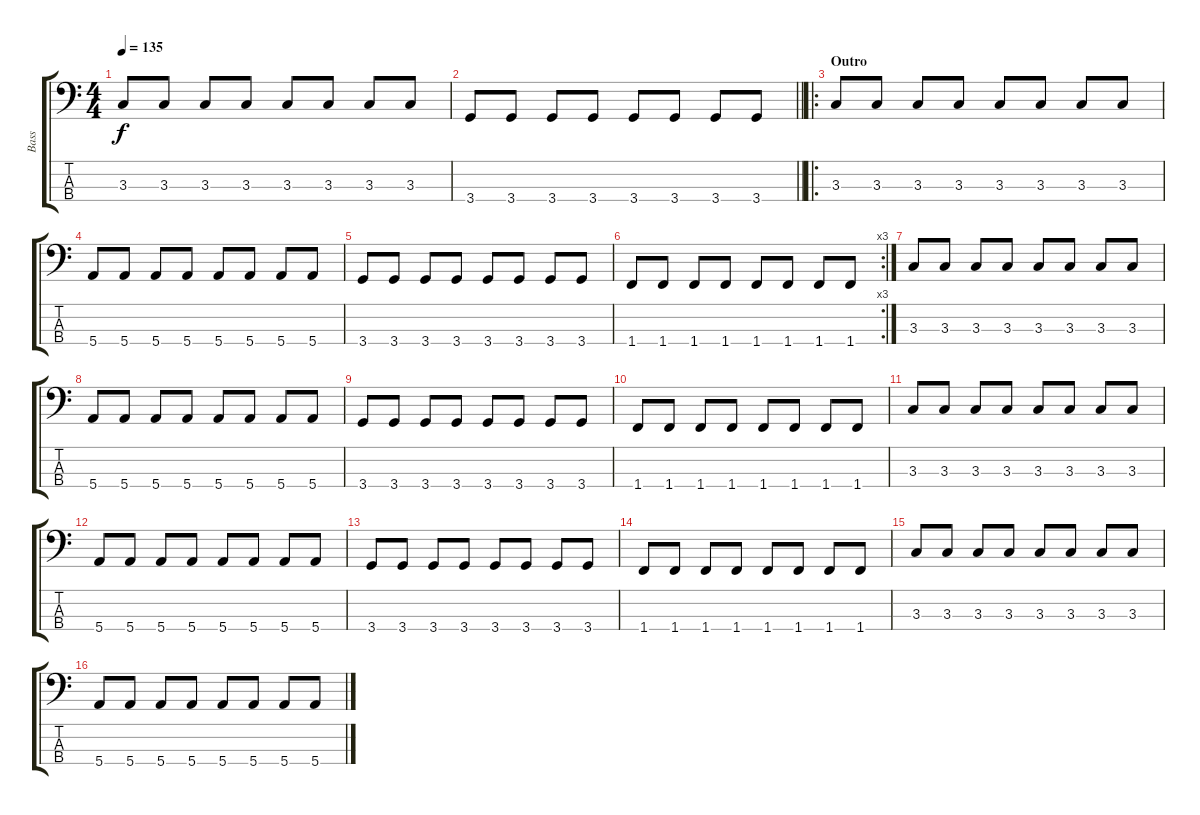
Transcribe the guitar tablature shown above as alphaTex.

\track ("Bass" "Bass") {instrument electricbassfinger}
\staff {score tabs}
\tuning (G2 D2 A1 E1) {hide}
\ts (4 4)
\tempo 135
\clef f4
\ks c
3.3.8{dy f} 3.3.8 3.3.8 3.3.8 3.3.8 3.3.8 3.3.8 3.3.8 |
\barLineRight lightlight
3.4.8 3.4.8 3.4.8 3.4.8 3.4.8 3.4.8 3.4.8 3.4.8 |
\ro
\section ("" "Outro")
3.3.8 3.3.8 3.3.8 3.3.8 3.3.8 3.3.8 3.3.8 3.3.8 |
5.4.8 5.4.8 5.4.8 5.4.8 5.4.8 5.4.8 5.4.8 5.4.8 |
3.4.8 3.4.8 3.4.8 3.4.8 3.4.8 3.4.8 3.4.8 3.4.8 |
\rc 3
1.4.8 1.4.8 1.4.8 1.4.8 1.4.8 1.4.8 1.4.8 1.4.8 |
3.3.8 3.3.8 3.3.8 3.3.8 3.3.8 3.3.8 3.3.8 3.3.8 |
5.4.8 5.4.8 5.4.8 5.4.8 5.4.8 5.4.8 5.4.8 5.4.8 |
3.4.8 3.4.8 3.4.8 3.4.8 3.4.8 3.4.8 3.4.8 3.4.8 |
1.4.8 1.4.8 1.4.8 1.4.8 1.4.8 1.4.8 1.4.8 1.4.8 |
3.3.8 3.3.8 3.3.8 3.3.8 3.3.8 3.3.8 3.3.8 3.3.8 |
5.4.8 5.4.8 5.4.8 5.4.8 5.4.8 5.4.8 5.4.8 5.4.8 |
3.4.8 3.4.8 3.4.8 3.4.8 3.4.8 3.4.8 3.4.8 3.4.8 |
1.4.8 1.4.8 1.4.8 1.4.8 1.4.8 1.4.8 1.4.8 1.4.8 |
3.3.8 3.3.8 3.3.8 3.3.8 3.3.8 3.3.8 3.3.8 3.3.8 |
5.4.8 5.4.8 5.4.8 5.4.8 5.4.8 5.4.8 5.4.8 5.4.8
